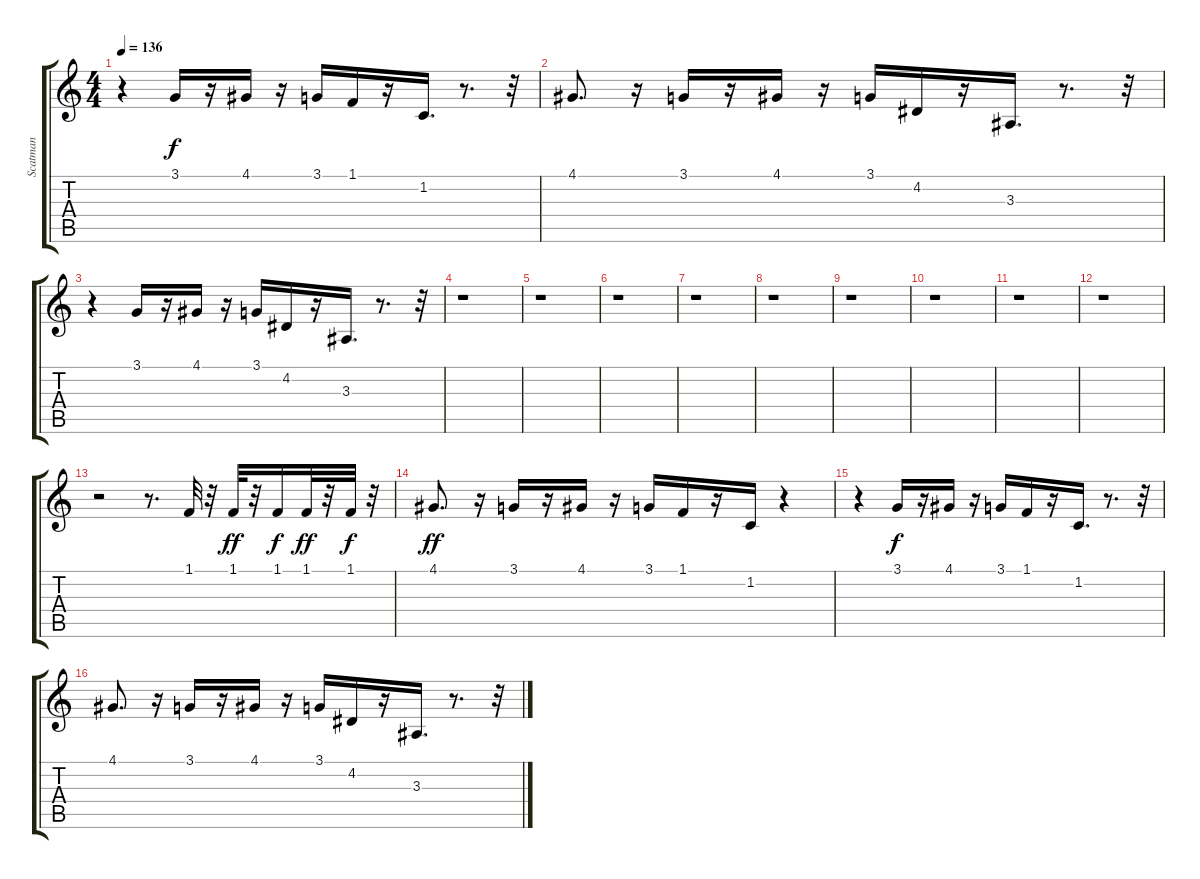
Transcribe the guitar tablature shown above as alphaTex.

\track ("Scatman" "Scatman") {instrument altosax}
\staff {score tabs}
\tuning (E4 B3 G3 D3 A2 E2) {hide}
\ts (4 4)
\tempo 136
\clef g2
\ks c
r.4{dy ff} 3.1.16{dy f} r.16 4.1.16 r.16 3.1.16 1.1.16 r.16 1.2.16{d} r.8{d} r.32 |
4.1.8{d} r.16 3.1.16 r.16 4.1.16 r.16 3.1.16 4.2.16 r.16 3.3.16{d} r.8{d} r.32 |
r.4 3.1.16 r.16 4.1.16 r.16 3.1.16 4.2.16 r.16 3.3.16{d} r.8{d} r.32 |
r.1 |
r.1 |
r.1 |
r.1 |
r.1 |
r.1 |
r.1 |
r.1 |
r.1 |
r.2 r.8{d} 1.1.32 r.32 1.1.32{dy ff} r.32 1.1.16{dy f} 1.1.32{dy ff} r.32 1.1.32{dy f} r.32 |
4.1.8{d dy ff} r.16 3.1.16 r.16 4.1.16 r.16 3.1.16 1.1.16 r.16 1.2.16 r.4 |
r.4 3.1.16{dy f} r.16 4.1.16 r.16 3.1.16 1.1.16 r.16 1.2.16{d} r.8{d} r.32 |
4.1.8{d} r.16 3.1.16 r.16 4.1.16 r.16 3.1.16 4.2.16 r.16 3.3.16{d} r.8{d} r.32
